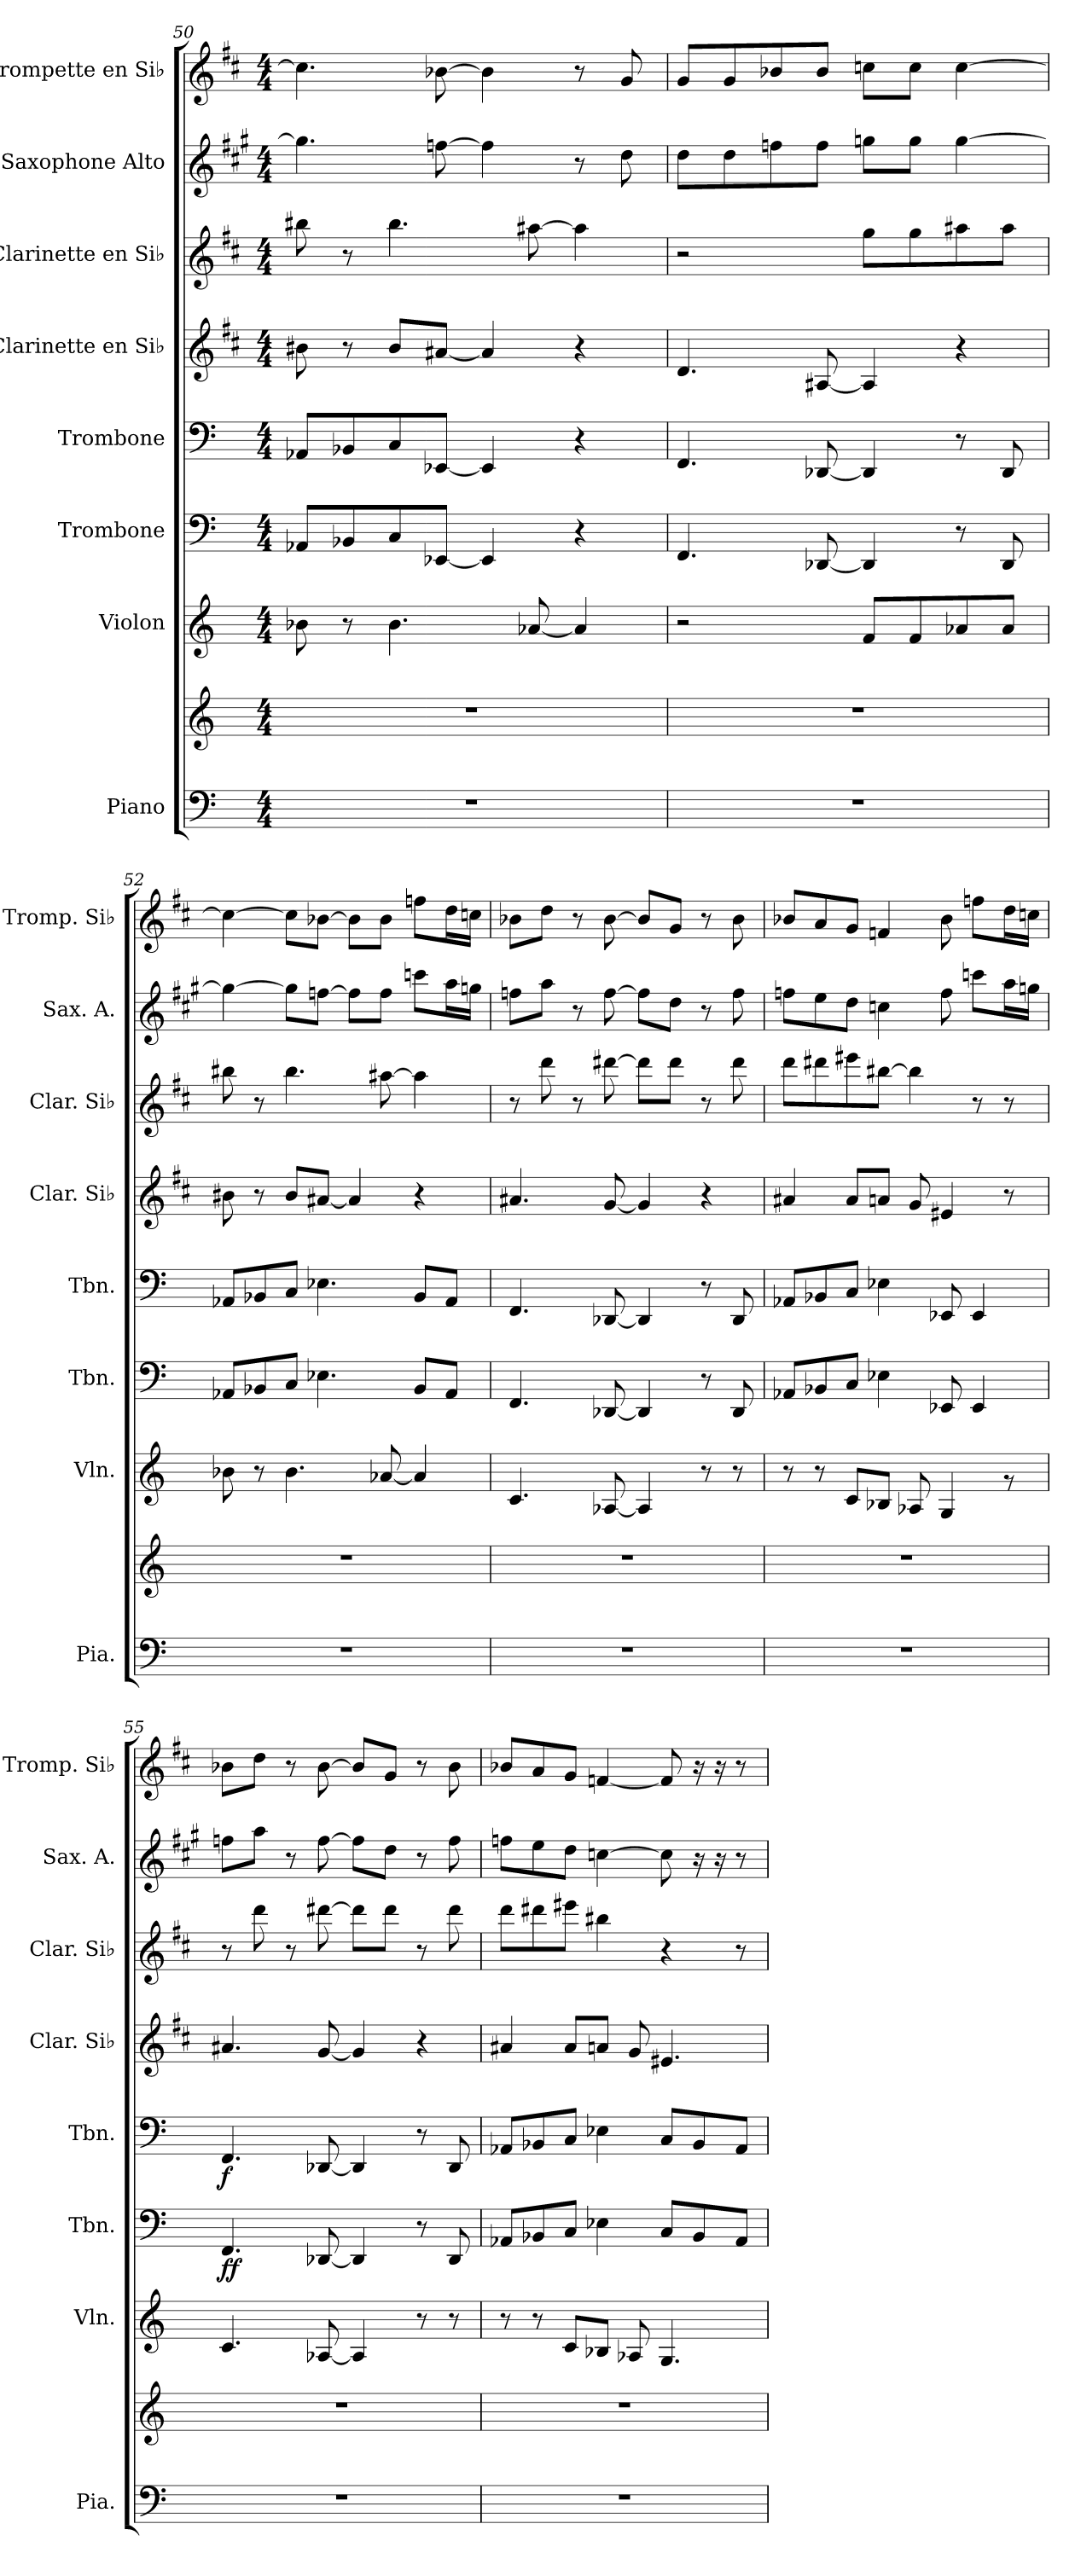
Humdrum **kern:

**kern	**kern	**kern	**kern	**dynam	**kern	**dynam	**kern	**kern	**kern	**kern
*part8	*part8	*part7	*part6	*part6	*part5	*part5	*part4	*part3	*part2	*part1
*staff9	*staff8	*staff7	*staff6	*staff6	*staff5	*staff5	*staff4	*staff3	*staff2	*staff1
*I"Piano	*	*I"Violon	*I"Trombone	*	*I"Trombone	*	*I"Clarinette en Si♭	*I"Clarinette en Si♭	*I"Saxophone Alto	*I"Trompette en Si♭
*I'Pia.	*	*I'Vln.	*I'Tbn.	*	*I'Tbn.	*	*I'Clar. Si♭	*I'Clar. Si♭	*I'Sax. A.	*I'Tromp. Si♭
!!LO:PB:g=z
*clefF4	*clefG2	*clefG2	*clefF4	*	*clefF4	*	*clefG2	*clefG2	*clefG2	*clefG2
*	*	*	*	*	*	*	*ITrd1c2	*ITrd1c2	*ITrd5c9	*ITrd1c2
*k[]	*k[]	*k[]	*k[]	*	*k[]	*	*k[]	*k[]	*k[]	*k[]
*M4/4	*M4/4	*M4/4	*M4/4	*	*M4/4	*	*M4/4	*M4/4	*M4/4	*M4/4
=50	=50	=50	=50	=50	=50	=50	=50	=50	=50	=50
1r	1r	8b-X\	8AA-X/L	.	8AA-X/L	.	8a#X\	8aa#X\	4.b-\]	4.b-\]
.	.	8r	8BB-X/	.	8BB-X/	.	8r	8r	.	.
.	.	4.b-\	8C/	.	8C/	.	8a#/L	4.aa#\	.	.
.	.	.	[8EE-X/J	.	[8EE-X/J	.	[8g#X/J	.	[8a-X\	[8a-X\
.	.	.	4EE-/]	.	4EE-/]	.	4g#/]	.	4a-\]	4a-\]
.	.	[8a-X/	.	.	.	.	.	[8gg#X\	.	.
.	.	4a-/]	4r	.	4r	.	4r	4gg#\]	8r	8r
.	.	.	.	.	.	.	.	.	8f\	8f/
=51	=51	=51	=51	=51	=51	=51	=51	=51	=51	=51
1r	1r	2r	4.FF/	.	4.FF/	.	4.c/	2r	8f\L	8f/L
.	.	.	.	.	.	.	.	.	8f\	8f/
.	.	.	.	.	.	.	.	.	8a-X\	8a-X/
.	.	.	[8DD-X/	.	[8DD-X/	.	[8G#X/	.	8a-\J	8a-/J
.	.	8f/L	4DD-/]	.	4DD-/]	.	4G#/]	8ff\L	8b-X\L	8b-X\L
.	.	8f/	.	.	.	.	.	8ff\	8b-\J	8b-\J
.	.	8a-X/	8r	.	8r	.	4r	8gg#X\	[4b-\	[4b-\
.	.	8a-/J	8DD-/	.	8DD-/	.	.	8gg#\J	.	.
=52	=52	=52	=52	=52	=52	=52	=52	=52	=52	=52
1r	1r	8b-X\	8AA-X/L	.	8AA-X/L	.	8a#X\	8aa#X\	4b-\_	4b-\_
.	.	8r	8BB-X/	.	8BB-X/	.	8r	8r	.	.
.	.	4.b-\	8C/J	.	8C/J	.	8a#/L	4.aa#\	8b-\L]	8b-\L]
.	.	.	4.E-X\	.	4.E-X\	.	[8g#X/J	.	[8a-X\J	[8a-X\J
.	.	.	.	.	.	.	4g#/]	.	8a-\L]	8a-\L]
.	.	[8a-X/	.	.	.	.	.	[8gg#X\	8a-\J	8a-\J
.	.	4a-/]	8BB-/L	.	8BB-/L	.	4r	4gg#\]	8ee-X\L	8ee-X\L
.	.	.	8AA-/J	.	8AA-/J	.	.	.	16cc\L	16cc\L
.	.	.	.	.	.	.	.	.	16b-X\JJ	16b-X\JJ
!!LO:PB:g=z
=53	=53	=53	=53	=53	=53	=53	=53	=53	=53	=53
1r	1r	4.c/	4.FF/	.	4.FF/	.	4.g#X/	8r	8a-X\L	8a-X\L
.	.	.	.	.	.	.	.	8ccc\	8cc\J	8cc\J
.	.	.	.	.	.	.	.	8r	8r	8r
.	.	[8A-X/	[8DD-X/	.	[8DD-X/	.	[8f/	[8ccc#X\	[8a-\	[8a-\
.	.	4A-/]	4DD-/]	.	4DD-/]	.	4f/]	8ccc#\L]	8a-\L]	8a-/L]
.	.	.	.	.	.	.	.	8ccc#\J	8f\J	8f/J
.	.	8r	8r	.	8r	.	4r	8r	8r	8r
.	.	8r	8DD-/	.	8DD-/	.	.	8ccc#\	8a-\	8a-\
=54	=54	=54	=54	=54	=54	=54	=54	=54	=54	=54
1r	1r	8r	8AA-X/L	.	8AA-X/L	.	4g#X/	8ccc\L	8a-X\L	8a-X/L
.	.	8r	8BB-X/	.	8BB-X/	.	.	8ccc#X\	8g\	8g/
.	.	8c/L	8C/J	.	8C/J	.	8g#/L	8ddd#X\	8f\J	8f/J
.	.	8B-X/J	4E-X\	.	4E-X\	.	8gn/J	[8aa#X\J	4e-X\	4e-X/
.	.	8A-X/	.	.	.	.	8f/	4aa#\]	.	.
.	.	4G/	8EE-X/	.	8EE-X/	.	4d#X/	.	8a-\	8a-\
.	.	.	4EE-/	.	4EE-/	.	.	8r	8ee-X\L	8ee-X\L
.	.	8rg	.	.	.	.	8r	8r	16cc\L	16cc\L
.	.	.	.	.	.	.	.	.	16b-X\JJ	16b-X\JJ
=55	=55	=55	=55	=55	=55	=55	=55	=55	=55	=55
!	!	!	!	!LO:DY:b	!	!	!	!	!	!
!	!	!	!	!LO:DY:n=1:b	!	!LO:DY:b	!	!	!	!
1r	1r	4.c/	4.FF/	f f	4.FF/	f	4.g#X/	8r	8a-X\L	8a-X\L
.	.	.	.	.	.	.	.	8ccc\	8cc\J	8cc\J
.	.	.	.	.	.	.	.	8r	8r	8r
.	.	[8A-X/	[8DD-X/	.	[8DD-X/	.	[8f/	[8ccc#X\	[8a-\	[8a-\
.	.	4A-/]	4DD-/]	.	4DD-/]	.	4f/]	8ccc#\L]	8a-\L]	8a-/L]
.	.	.	.	.	.	.	.	8ccc#\J	8f\J	8f/J
.	.	8r	8r	.	8r	.	4r	8r	8r	8r
.	.	8r	8DD-/	.	8DD-/	.	.	8ccc#\	8a-\	8a-\
!!LO:PB:g=z
=56	=56	=56	=56	=56	=56	=56	=56	=56	=56	=56
1r	1r	8r	8AA-X/L	.	8AA-X/L	.	4g#X/	8ccc\L	8a-X\L	8a-X/L
.	.	8r	8BB-X/	.	8BB-X/	.	.	8ccc#X\	8g\	8g/
.	.	8c/L	8C/J	.	8C/J	.	8g#/L	8ddd#X\J	8f\J	8f/J
.	.	8B-X/J	4E-X\	.	4E-X\	.	8gn/J	4aa#X\	[4e-X\	[4e-X/
.	.	8A-X/	.	.	.	.	8f/	.	.	.
.	.	4.G/	8C/L	.	8C/L	.	4.d#X/	4r	8e-\]	8e-/]
.	.	.	8BB-/	.	8BB-/	.	.	.	16r	16r
.	.	.	.	.	.	.	.	.	16r	16r
.	.	.	8AA-/J	.	8AA-/J	.	.	8r	8r	8r
=	=	=	=	=	=	=	=	=	=	=
*-	*-	*-	*-	*-	*-	*-	*-	*-	*-	*-
